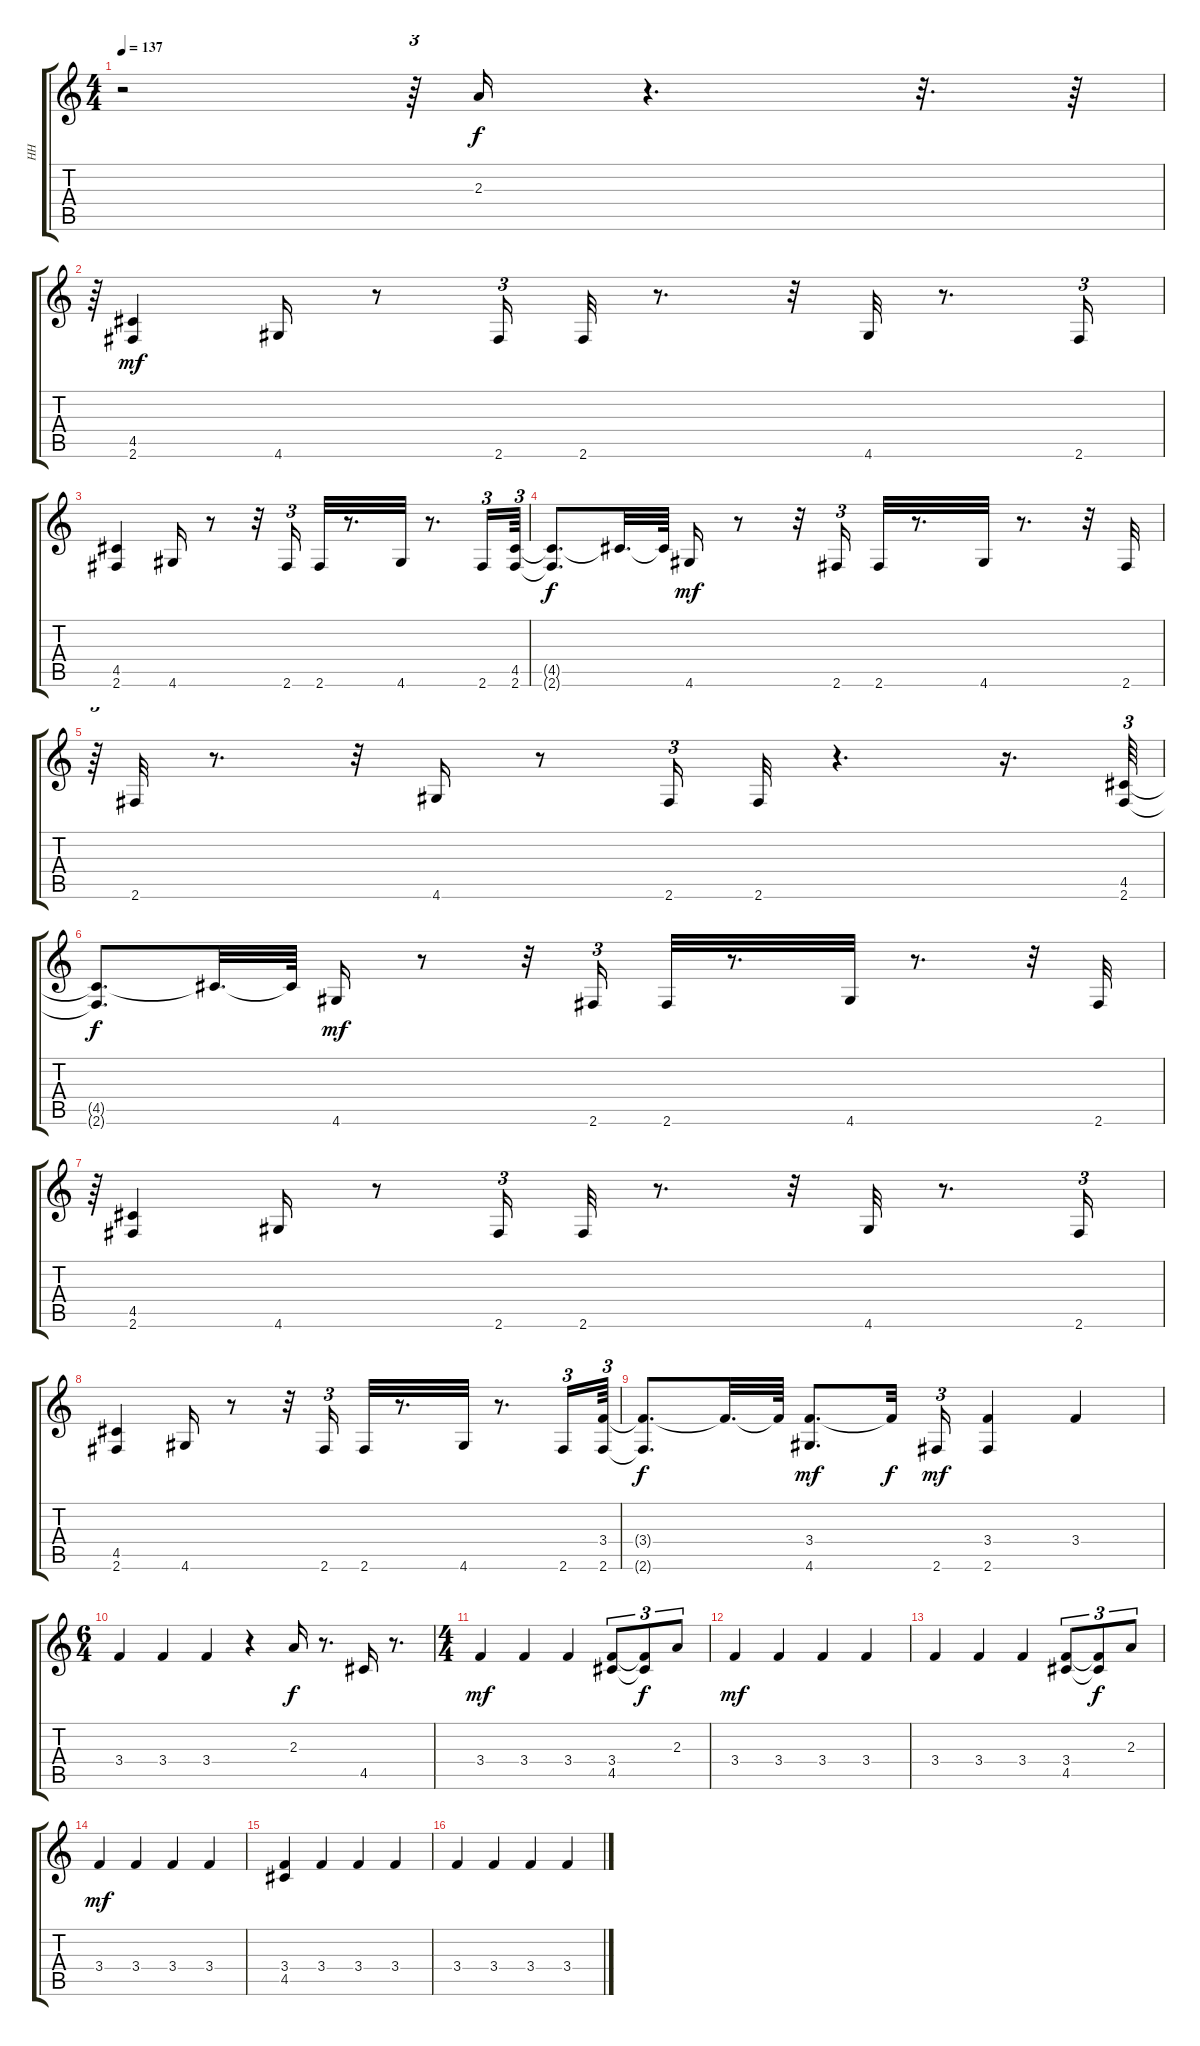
\track ("HH" "HH") {instrument acousticguitarsteel}
\staff {score tabs}
\tuning (E4 B3 G3 D3 A2 E2) {hide}
\ts (4 4)
\tempo 137
\clef g2
\ks c
r.2{dy mf} r.64{tu (3 2)} 2.3.16{dy f} r.4{d} r.32{d} r.64 |
r.64{tu (3 2)} (4.5 2.6).4{dy mf} 4.6.16 r.8 2.6.16{tu (3 2)} 2.6.32 r.8{d} r.32 4.6.32 r.8{d} 2.6.16{tu (3 2)} |
(4.5 2.6).4 4.6.16 r.8 r.32 2.6.16{tu (3 2)} 2.6.32 r.8{d} 4.6.32 r.8{d} 2.6.16{tu (3 2)} (4.5 2.6).64{tu (3 2)} |
(4.5{t} 2.6{t}).8{d dy f} 4.5{t}.32{d} 4.5{t}.64 4.6.16{dy mf} r.8 r.32 2.6.16{tu (3 2)} 2.6.32 r.8{d} 4.6.32 r.8{d} r.32 2.6.32 |
r.64{tu (3 2)} 2.6.32 r.8{d} r.32 4.6.16 r.8 2.6.16{tu (3 2)} 2.6.32 r.4{d} r.16{d} (4.5 2.6).64{tu (3 2)} |
(4.5{t} 2.6{t}).8{d dy f} 4.5{t}.32{d} 4.5{t}.64 4.6.16{dy mf} r.8 r.32 2.6.16{tu (3 2)} 2.6.32 r.8{d} 4.6.32 r.8{d} r.32 2.6.32 |
r.64{tu (3 2)} (4.5 2.6).4 4.6.16 r.8 2.6.16{tu (3 2)} 2.6.32 r.8{d} r.32 4.6.32 r.8{d} 2.6.16{tu (3 2)} |
(4.5 2.6).4 4.6.16 r.8 r.32 2.6.16{tu (3 2)} 2.6.32 r.8{d} 4.6.32 r.8{d} 2.6.16{tu (3 2)} (3.4 2.6).64{tu (3 2)} |
(3.4{t} 2.6{t}).8{d dy f} 3.4{t}.32{d} 3.4{t}.64 (3.4 4.6).8{d dy mf} 3.4{t}.32{dy f} 2.6.16{tu (3 2) dy mf} (3.4 2.6).4 3.4.4 |
\ts (6 4)
3.4.4 3.4.4 3.4.4 r.4 2.3.16{dy f} r.8{d} 4.5.16 r.8{d} |
\ts (4 4)
3.4.4{dy mf} 3.4.4 3.4.4 (3.4 4.5).8{tu (3 2)} (3.4{t} 4.5{t}).8{tu (3 2) dy f} 2.3.8{tu (3 2)} |
3.4.4{dy mf} 3.4.4 3.4.4 3.4.4 |
3.4.4 3.4.4 3.4.4 (3.4 4.5).8{tu (3 2)} (3.4{t} 4.5{t}).8{tu (3 2) dy f} 2.3.8{tu (3 2)} |
3.4.4{dy mf} 3.4.4 3.4.4 3.4.4 |
(3.4 4.5).4 3.4.4 3.4.4 3.4.4 |
3.4.4 3.4.4 3.4.4 3.4.4
